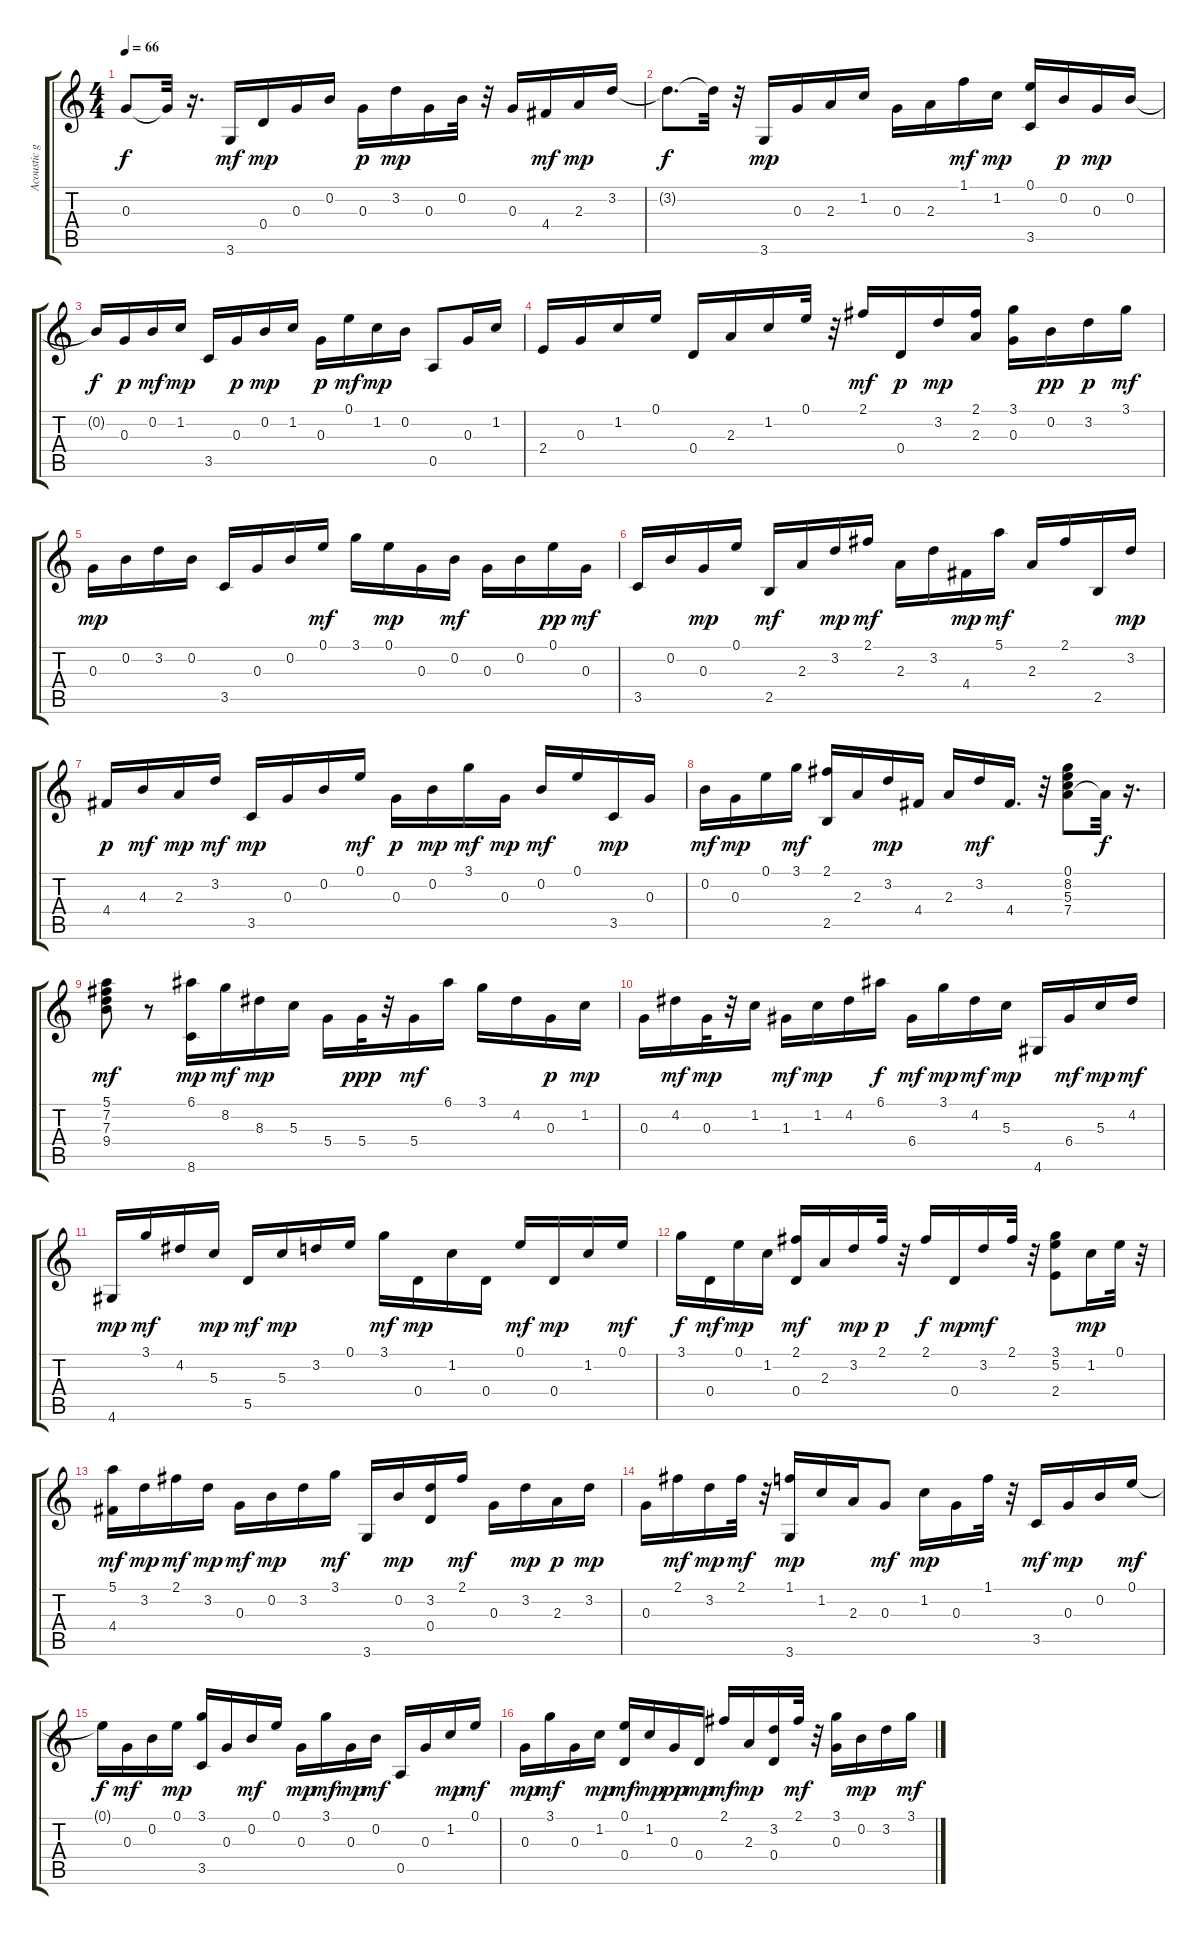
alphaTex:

\track ("Acoustic guitar" "Acoustic g") {instrument acousticguitarnylon}
\staff {score tabs}
\tuning (E4 B3 G3 D3 A2 E2) {hide}
\ts (4 4)
\tempo 66
\clef g2
\ks c
0.3{t}.8{dy f} 0.3{t}.32 r.16{d} 3.6.16{dy mf} 0.4.16{dy mp} 0.3.16 0.2.16 0.3.16{dy p} 3.2.16{dy mp} 0.3.16 0.2.32 r.32 0.3.16 4.4.16{dy mf} 2.3.16{dy mp} 3.2.16 |
3.2{t}.8{d dy f} 3.2{t}.32 r.32 3.6.16{dy mp} 0.3.16 2.3.16 1.2.16 0.3.16 2.3.16 1.1.16{dy mf} 1.2.16{dy mp} (0.1 3.5).16 0.2.16{dy p} 0.3.16{dy mp} 0.2.16 |
0.2{t}.16{dy f} 0.3.16{dy p} 0.2.16{dy mf} 1.2.16{dy mp} 3.5.16 0.3.16{dy p} 0.2.16{dy mp} 1.2.16 0.3.16{dy p} 0.1.16{dy mf} 1.2.16{dy mp} 0.2.16 0.5.8 0.3.16 1.2.16 |
2.4.16 0.3.16 1.2.16 0.1.16 0.4.16 2.3.16 1.2.16 0.1.32 r.32 2.1.16{dy mf} 0.4.16{dy p} 3.2.16{dy mp} (2.1 2.3).16 (3.1 0.3).16 0.2.16{dy pp} 3.2.16{dy p} 3.1.16{dy mf} |
0.3.16{dy mp} 0.2.16 3.2.16 0.2.16 3.5.16 0.3.16 0.2.16 0.1.16{dy mf} 3.1.16 0.1.16{dy mp} 0.3.16 0.2.16{dy mf} 0.3.16 0.2.16 0.1.16{dy pp} 0.3.16{dy mf} |
3.5.16 0.2.16 0.3.16{dy mp} 0.1.16 2.5.16{dy mf} 2.3.16 3.2.16{dy mp} 2.1.16{dy mf} 2.3.16 3.2.16 4.4.16{dy mp} 5.1.16{dy mf} 2.3.16 2.1.16 2.5.16 3.2.16{dy mp} |
4.4.16{dy p} 4.3.16{dy mf} 2.3.16{dy mp} 3.2.16{dy mf} 3.5.16{dy mp} 0.3.16 0.2.16 0.1.16{dy mf} 0.3.16{dy p} 0.2.16{dy mp} 3.1.16{dy mf} 0.3.16{dy mp} 0.2.16{dy mf} 0.1.16 3.5.16{dy mp} 0.3.16 |
0.2.16{dy mf} 0.3.16{dy mp} 0.1.16 3.1.16{dy mf} (2.1 2.5).16 2.3.16 3.2.16{dy mp} 4.4.16 2.3.16 3.2.16{dy mf} 4.4.16{d} r.32 (0.1 8.2 5.3 7.4).8 7.4{t}.32{dy f} r.16{d} |
(5.1 7.2 7.3 9.4).8{dy mf} r.8 (6.1 8.6).16{dy mp} 8.2.16{dy mf} 8.3.16{dy mp} 5.3.16 5.4.16 5.4.32{dy ppp} r.32 5.4.16{dy mf} 6.1.16 3.1.16 4.2.16 0.3.16{dy p} 1.2.16{dy mp} |
0.3.16 4.2.16{dy mf} 0.3.32{dy mp} r.32 1.2.16 1.3.16{dy mf} 1.2.16{dy mp} 4.2.16 6.1.16{dy f} 6.4.16{dy mf} 3.1.16{dy mp} 4.2.16{dy mf} 5.3.16{dy mp} 4.6.16 6.4.16{dy mf} 5.3.16{dy mp} 4.2.16{dy mf} |
4.6.16{dy mp} 3.1.16{dy mf} 4.2.16 5.3.16{dy mp} 5.5.16{dy mf} 5.3.16{dy mp} 3.2.16 0.1.16 3.1.16{dy mf} 0.4.16{dy mp} 1.2.16 0.4.16 0.1.16{dy mf} 0.4.16{dy mp} 1.2.16 0.1.16{dy mf} |
3.1.16{dy f} 0.4.16{dy mf} 0.1.16{dy mp} 1.2.16 (2.1 0.4).16{dy mf} 2.3.16 3.2.16{dy mp} 2.1.32{dy p} r.32 2.1.16{dy f} 0.4.16{dy mp} 3.2.16{dy mf} 2.1.32 r.32 (3.1 5.2 2.4).8 1.2.16{dy mp} 0.1.32 r.32 |
(5.1 4.4).16{dy mf} 3.2.16{dy mp} 2.1.16{dy mf} 3.2.16{dy mp} 0.3.16{dy mf} 0.2.16{dy mp} 3.2.16 3.1.16{dy mf} 3.6.16 0.2.16{dy mp} (3.2 0.4).16 2.1.16{dy mf} 0.3.16 3.2.16{dy mp} 2.3.16{dy p} 3.2.16{dy mp} |
0.3.16 2.1.16{dy mf} 3.2.16{dy mp} 2.1.32{dy mf} r.32 (1.1 3.6).16{dy mp} 1.2.16 2.3.16 0.3.8{dy mf} 1.2.16{dy mp} 0.3.16 1.1.32 r.32 3.5.16{dy mf} 0.3.16{dy mp} 0.2.16 0.1.16{dy mf} |
0.1{t}.16{dy f} 0.3.16{dy mf} 0.2.16 0.1.16{dy mp} (3.1 3.5).16 0.3.16 0.2.16{dy mf} 0.1.16 0.3.16{dy mp} 3.1.16{dy mf} 0.3.16{dy mp} 0.2.16{dy mf} 0.5.16 0.3.16 1.2.16{dy mp} 0.1.16{dy mf} |
0.3.16{dy mp} 3.1.16{dy mf} 0.3.16 1.2.16{dy mp} (0.1 0.4).16{dy mf} 1.2.16{dy mp} 0.3.16{dy pp} 0.4.16{dy mp} 2.1.16{dy mf} 2.3.16{dy mp} (3.2 0.4).16 2.1.32{dy mf} r.32 (3.1 0.3).16 0.2.16{dy mp} 3.2.16 3.1.16{dy mf}
